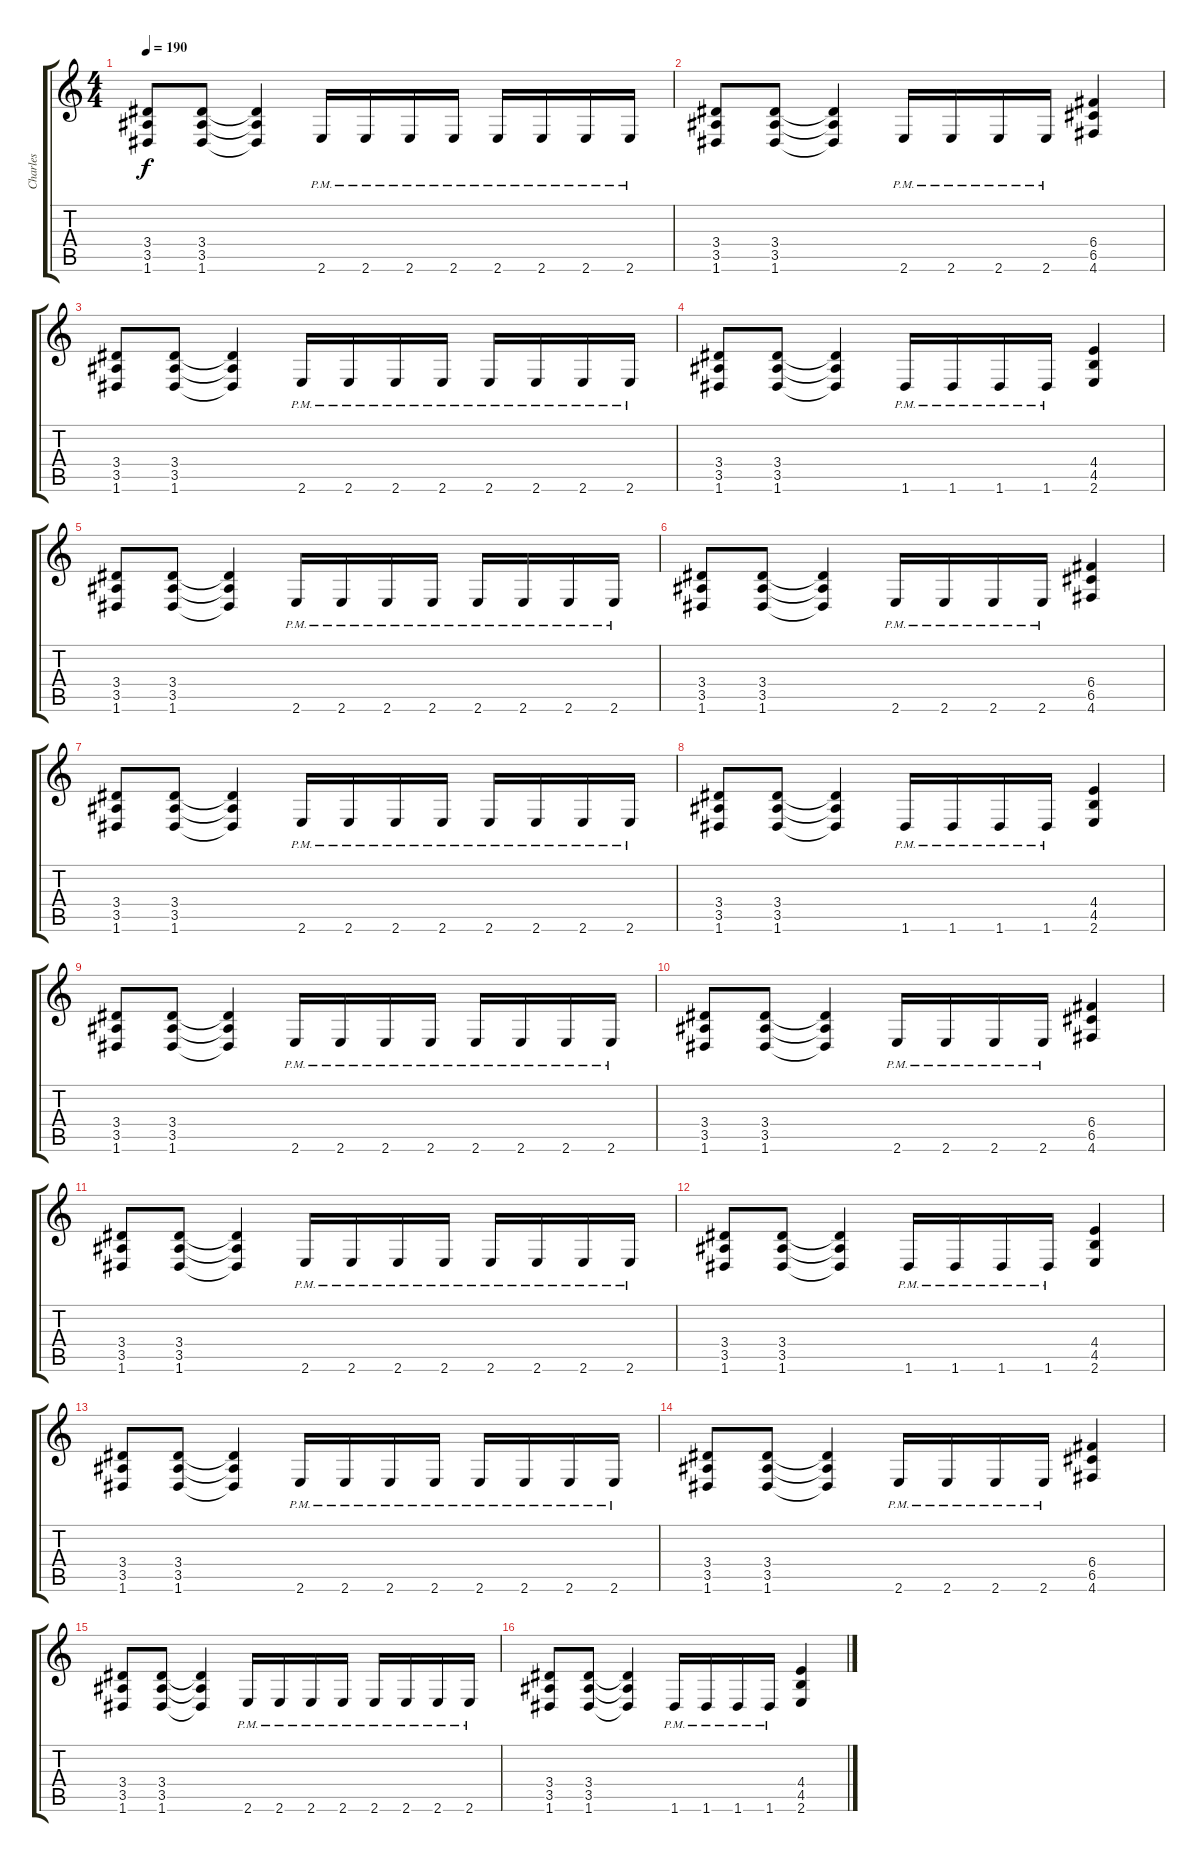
\track ("Charles" "Charles") {instrument distortionguitar}
\staff {score tabs}
\tuning (D4 A3 F3 C3 G2 D2) {hide}
\ts (4 4)
\tempo 190
\clef g2
\ks c
(3.4 3.5 1.6).8{dy f instrument distortionguitar} (3.4 3.5 1.6).8 (3.4{t} 3.5{t} 1.6{t}).4 2.6{pm}.16 2.6{pm}.16 2.6{pm}.16 2.6{pm}.16 2.6{pm}.16 2.6{pm}.16 2.6{pm}.16 2.6{pm}.16 |
(3.4 3.5 1.6).8 (3.4 3.5 1.6).8 (3.4{t} 3.5{t} 1.6{t}).4 2.6{pm}.16 2.6{pm}.16 2.6{pm}.16 2.6{pm}.16 (6.4 6.5 4.6).4 |
(3.4 3.5 1.6).8 (3.4 3.5 1.6).8 (3.4{t} 3.5{t} 1.6{t}).4 2.6{pm}.16 2.6{pm}.16 2.6{pm}.16 2.6{pm}.16 2.6{pm}.16 2.6{pm}.16 2.6{pm}.16 2.6{pm}.16 |
(3.4 3.5 1.6).8 (3.4 3.5 1.6).8 (3.4{t} 3.5{t} 1.6{t}).4 1.6{pm}.16 1.6{pm}.16 1.6{pm}.16 1.6{pm}.16 (4.4 4.5 2.6).4 |
(3.4 3.5 1.6).8 (3.4 3.5 1.6).8 (3.4{t} 3.5{t} 1.6{t}).4 2.6{pm}.16 2.6{pm}.16 2.6{pm}.16 2.6{pm}.16 2.6{pm}.16 2.6{pm}.16 2.6{pm}.16 2.6{pm}.16 |
(3.4 3.5 1.6).8 (3.4 3.5 1.6).8 (3.4{t} 3.5{t} 1.6{t}).4 2.6{pm}.16 2.6{pm}.16 2.6{pm}.16 2.6{pm}.16 (6.4 6.5 4.6).4 |
(3.4 3.5 1.6).8 (3.4 3.5 1.6).8 (3.4{t} 3.5{t} 1.6{t}).4 2.6{pm}.16 2.6{pm}.16 2.6{pm}.16 2.6{pm}.16 2.6{pm}.16 2.6{pm}.16 2.6{pm}.16 2.6{pm}.16 |
(3.4 3.5 1.6).8 (3.4 3.5 1.6).8 (3.4{t} 3.5{t} 1.6{t}).4 1.6{pm}.16 1.6{pm}.16 1.6{pm}.16 1.6{pm}.16 (4.4 4.5 2.6).4 |
(3.4 3.5 1.6).8 (3.4 3.5 1.6).8 (3.4{t} 3.5{t} 1.6{t}).4 2.6{pm}.16 2.6{pm}.16 2.6{pm}.16 2.6{pm}.16 2.6{pm}.16 2.6{pm}.16 2.6{pm}.16 2.6{pm}.16 |
(3.4 3.5 1.6).8 (3.4 3.5 1.6).8 (3.4{t} 3.5{t} 1.6{t}).4 2.6{pm}.16 2.6{pm}.16 2.6{pm}.16 2.6{pm}.16 (6.4 6.5 4.6).4 |
(3.4 3.5 1.6).8 (3.4 3.5 1.6).8 (3.4{t} 3.5{t} 1.6{t}).4 2.6{pm}.16 2.6{pm}.16 2.6{pm}.16 2.6{pm}.16 2.6{pm}.16 2.6{pm}.16 2.6{pm}.16 2.6{pm}.16 |
(3.4 3.5 1.6).8 (3.4 3.5 1.6).8 (3.4{t} 3.5{t} 1.6{t}).4 1.6{pm}.16 1.6{pm}.16 1.6{pm}.16 1.6{pm}.16 (4.4 4.5 2.6).4 |
(3.4 3.5 1.6).8 (3.4 3.5 1.6).8 (3.4{t} 3.5{t} 1.6{t}).4 2.6{pm}.16 2.6{pm}.16 2.6{pm}.16 2.6{pm}.16 2.6{pm}.16 2.6{pm}.16 2.6{pm}.16 2.6{pm}.16 |
(3.4 3.5 1.6).8 (3.4 3.5 1.6).8 (3.4{t} 3.5{t} 1.6{t}).4 2.6{pm}.16 2.6{pm}.16 2.6{pm}.16 2.6{pm}.16 (6.4 6.5 4.6).4 |
(3.4 3.5 1.6).8 (3.4 3.5 1.6).8 (3.4{t} 3.5{t} 1.6{t}).4 2.6{pm}.16 2.6{pm}.16 2.6{pm}.16 2.6{pm}.16 2.6{pm}.16 2.6{pm}.16 2.6{pm}.16 2.6{pm}.16 |
(3.4 3.5 1.6).8 (3.4 3.5 1.6).8 (3.4{t} 3.5{t} 1.6{t}).4 1.6{pm}.16 1.6{pm}.16 1.6{pm}.16 1.6{pm}.16 (4.4 4.5 2.6).4
